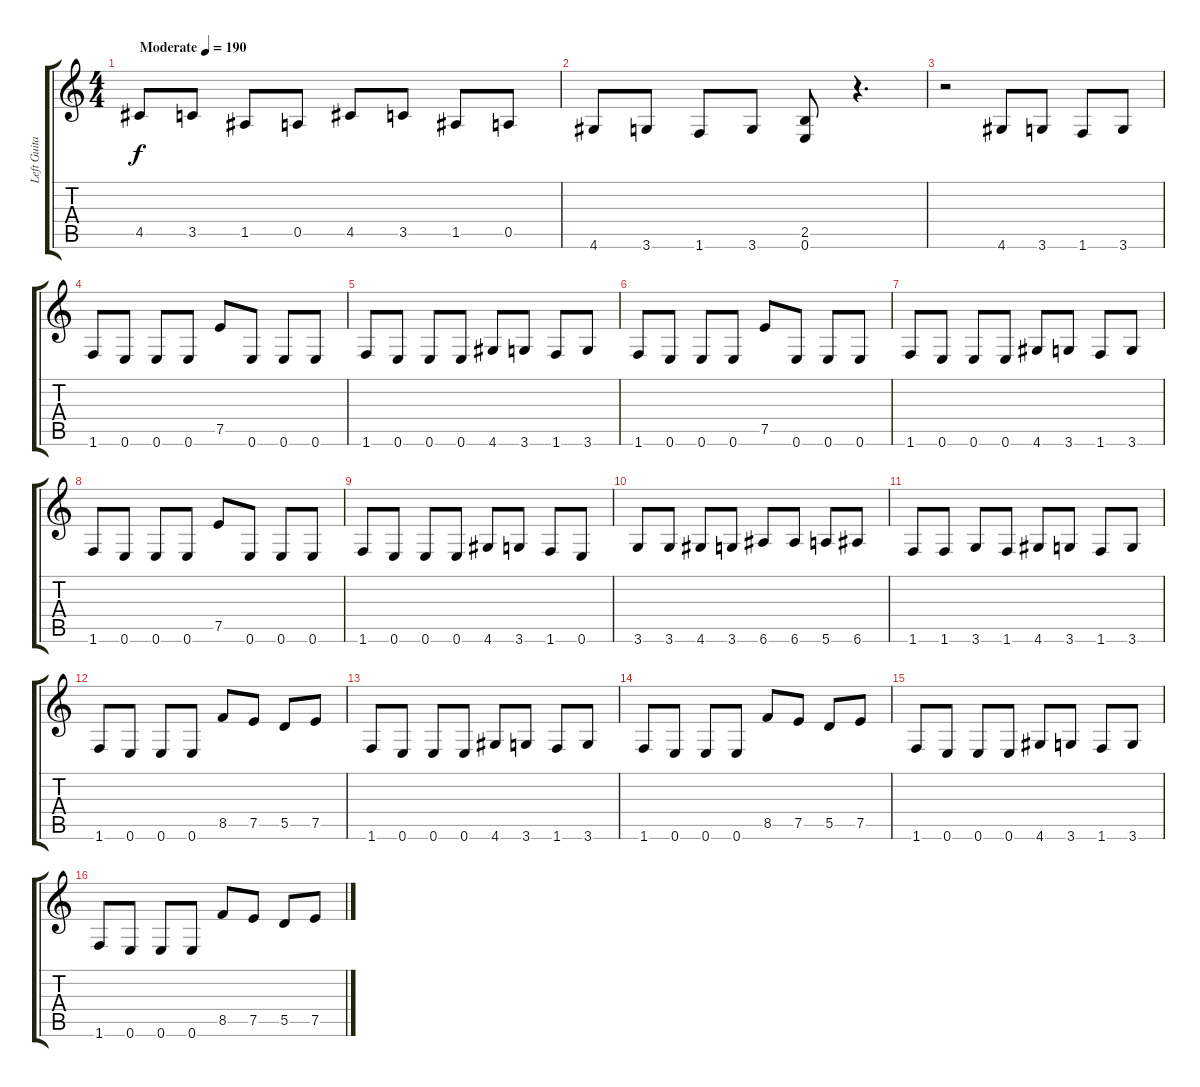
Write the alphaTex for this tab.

\track ("Left Guitar" "Left Guita") {instrument distortionguitar}
\staff {score tabs}
\tuning (E4 B3 G3 D3 A2 E2) {hide}
\ts (4 4)
\tempo (190 "Moderate")
\clef g2
\ks c
4.5.8{dy f instrument distortionguitar} 3.5.8 1.5.8 0.5.8 4.5.8 3.5.8 1.5.8 0.5.8 |
4.6.8 3.6.8 1.6.8 3.6.8 (2.5 0.6).8 r.4{d} |
r.2 4.6.8 3.6.8 1.6.8 3.6.8 |
1.6.8 0.6.8 0.6.8 0.6.8 7.5.8 0.6.8 0.6.8 0.6.8 |
1.6.8 0.6.8 0.6.8 0.6.8 4.6.8 3.6.8 1.6.8 3.6.8 |
1.6.8 0.6.8 0.6.8 0.6.8 7.5.8 0.6.8 0.6.8 0.6.8 |
1.6.8 0.6.8 0.6.8 0.6.8 4.6.8 3.6.8 1.6.8 3.6.8 |
1.6.8 0.6.8 0.6.8 0.6.8 7.5.8 0.6.8 0.6.8 0.6.8 |
1.6.8 0.6.8 0.6.8 0.6.8 4.6.8 3.6.8 1.6.8 0.6.8 |
3.6.8 3.6.8 4.6.8 3.6.8 6.6.8 6.6.8 5.6.8 6.6.8 |
1.6.8 1.6.8 3.6.8 1.6.8 4.6.8 3.6.8 1.6.8 3.6.8 |
1.6.8 0.6.8 0.6.8 0.6.8 8.5.8 7.5.8 5.5.8 7.5.8 |
1.6.8 0.6.8 0.6.8 0.6.8 4.6.8 3.6.8 1.6.8 3.6.8 |
1.6.8 0.6.8 0.6.8 0.6.8 8.5.8 7.5.8 5.5.8 7.5.8 |
1.6.8 0.6.8 0.6.8 0.6.8 4.6.8 3.6.8 1.6.8 3.6.8 |
1.6.8 0.6.8 0.6.8 0.6.8 8.5.8 7.5.8 5.5.8 7.5.8
